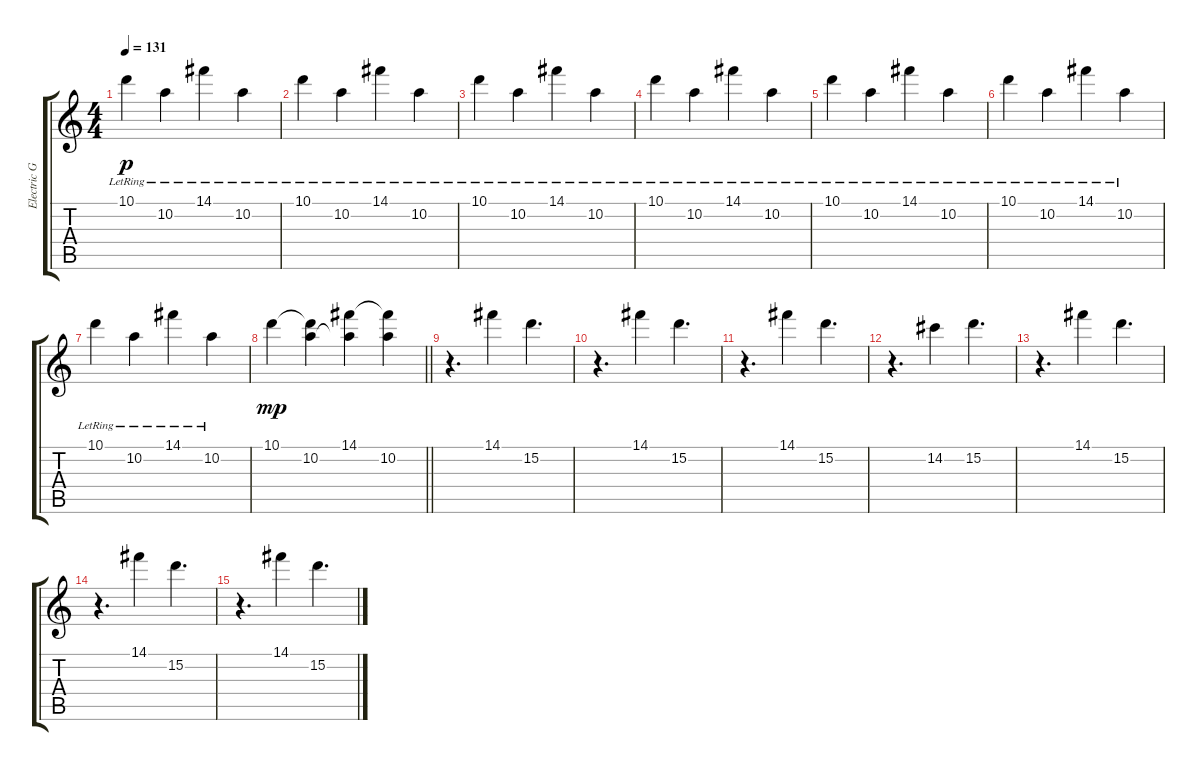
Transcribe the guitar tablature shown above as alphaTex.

\track ("Electric Guitar (Clean)" "Electric G") {instrument electricguitarclean}
\staff {score tabs}
\tuning (E4 B3 G3 D3 A2 E2) {hide}
\ts (4 4)
\tempo 131
\clef g2
\ks c
10.1{lr}.4{dy p} 10.2{lr}.4 14.1{lr}.4 10.2{lr}.4 |
10.1{lr}.4 10.2{lr}.4 14.1{lr}.4 10.2{lr}.4 |
10.1{lr}.4 10.2{lr}.4 14.1{lr}.4 10.2{lr}.4 |
10.1{lr}.4 10.2{lr}.4 14.1{lr}.4 10.2{lr}.4 |
10.1{lr}.4 10.2{lr}.4 14.1{lr}.4 10.2{lr}.4 |
10.1{lr}.4 10.2{lr}.4 14.1{lr}.4 10.2{lr}.4 |
10.1{lr}.4 10.2{lr}.4 14.1{lr}.4 10.2{lr}.4 |
\barLineRight lightlight
10.1.4{dy mp} (10.1{t} 10.2).4 (14.1 10.2{t}).4 (14.1{t} 10.2).4 |
r.4{d} 14.1.4 15.2.4{d} |
r.4{d} 14.1.4 15.2.4{d} |
r.4{d} 14.1.4 15.2.4{d} |
r.4{d} 14.2.4 15.2.4{d} |
r.4{d} 14.1.4 15.2.4{d} |
r.4{d} 14.1.4 15.2.4{d} |
r.4{d} 14.1.4 15.2.4{d}
